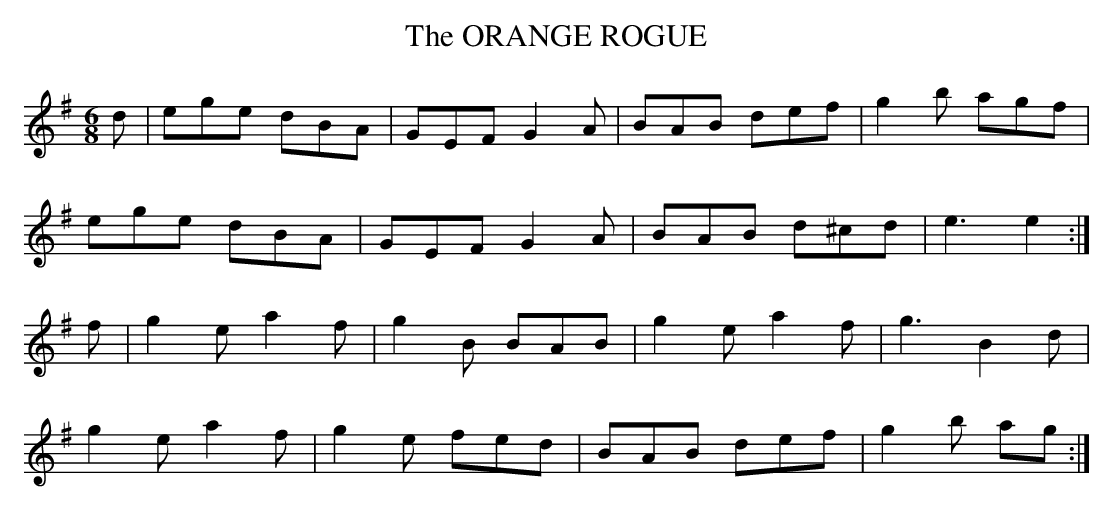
X:1
T:ORANGE ROGUE, The
M:6/8
L:1/8
K:G
d|ege dBA|GEF G2A|BAB def|g2b agf|
ege dBA|GEF G2A|BAB d^cd|e3e2 :|
f|g2e a2f|g2B BAB|g2e a2f|g3 B2d|
g2e a2f|g2e fed|BAB def|g2b ag :|
